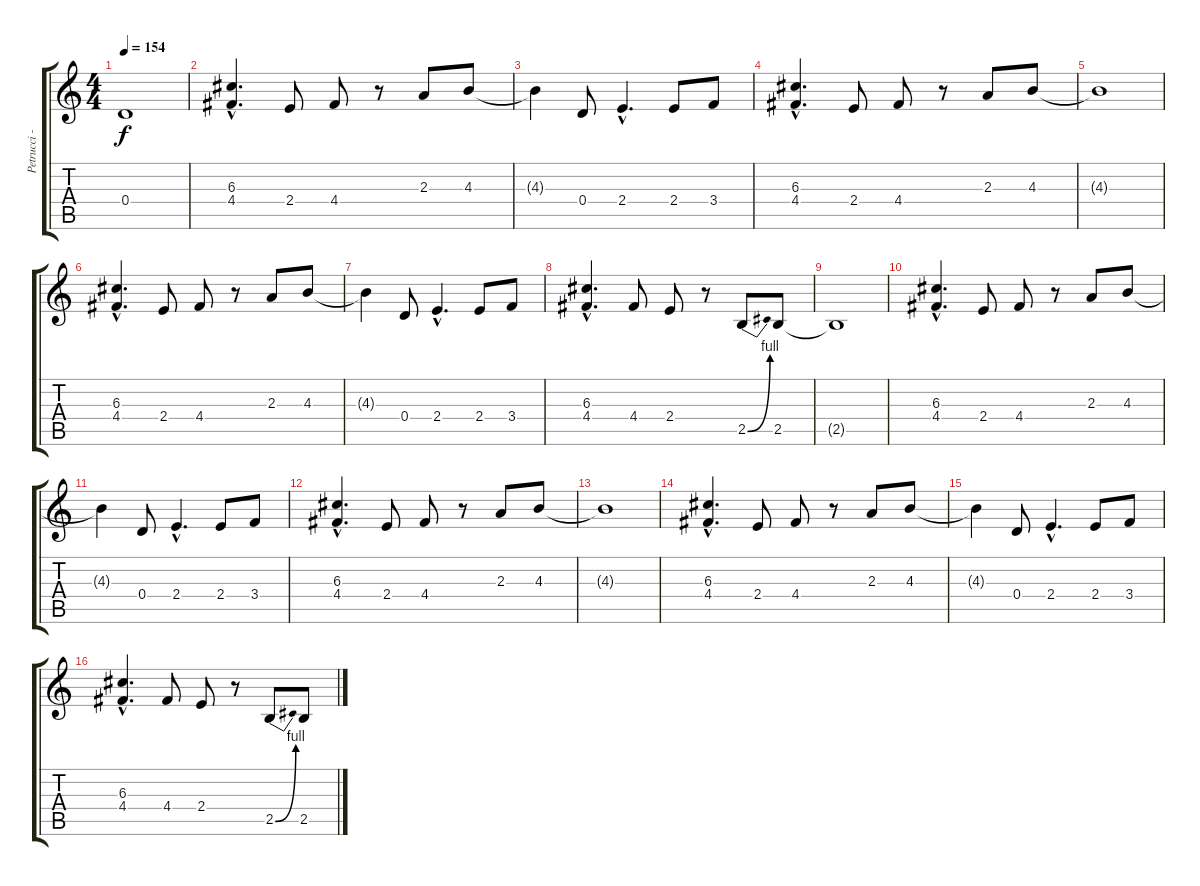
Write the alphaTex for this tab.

\track ("Petrucci - Overdriven Guitar" "Petrucci -") {instrument distortionguitar}
\staff {score tabs}
\tuning (E4 B3 G3 D3 A2 E2) {hide}
\ts (4 4)
\tempo 154
\clef g2
\ks c
0.4{t}.1{dy f} |
(6.3{hac} 4.4{hac}).4{d} 2.4.8 4.4.8 r.8 2.3.8 4.3.8 |
4.3{t}.4 0.4.8 2.4{hac}.4{d} 2.4.8 3.4.8 |
(6.3{hac} 4.4{hac}).4{d} 2.4.8 4.4.8 r.8 2.3.8 4.3.8 |
4.3{t}.1 |
(6.3{hac} 4.4{hac}).4{d} 2.4.8 4.4.8 r.8 2.3.8 4.3.8 |
4.3{t}.4 0.4.8 2.4{hac}.4{d} 2.4.8 3.4.8 |
(6.3{hac} 4.4{hac}).4{d} 4.4.8 2.4.8 r.8 2.5{be (bend 0 0 60 4)}.8 2.5.8 |
2.5{t}.1 |
(6.3{hac} 4.4{hac}).4{d} 2.4.8 4.4.8 r.8 2.3.8 4.3.8 |
4.3{t}.4 0.4.8 2.4{hac}.4{d} 2.4.8 3.4.8 |
(6.3{hac} 4.4{hac}).4{d} 2.4.8 4.4.8 r.8 2.3.8 4.3.8 |
4.3{t}.1 |
(6.3{hac} 4.4{hac}).4{d} 2.4.8 4.4.8 r.8 2.3.8 4.3.8 |
4.3{t}.4 0.4.8 2.4{hac}.4{d} 2.4.8 3.4.8 |
(6.3{hac} 4.4{hac}).4{d} 4.4.8 2.4.8 r.8 2.5{be (bend 0 0 60 4)}.8 2.5.8
